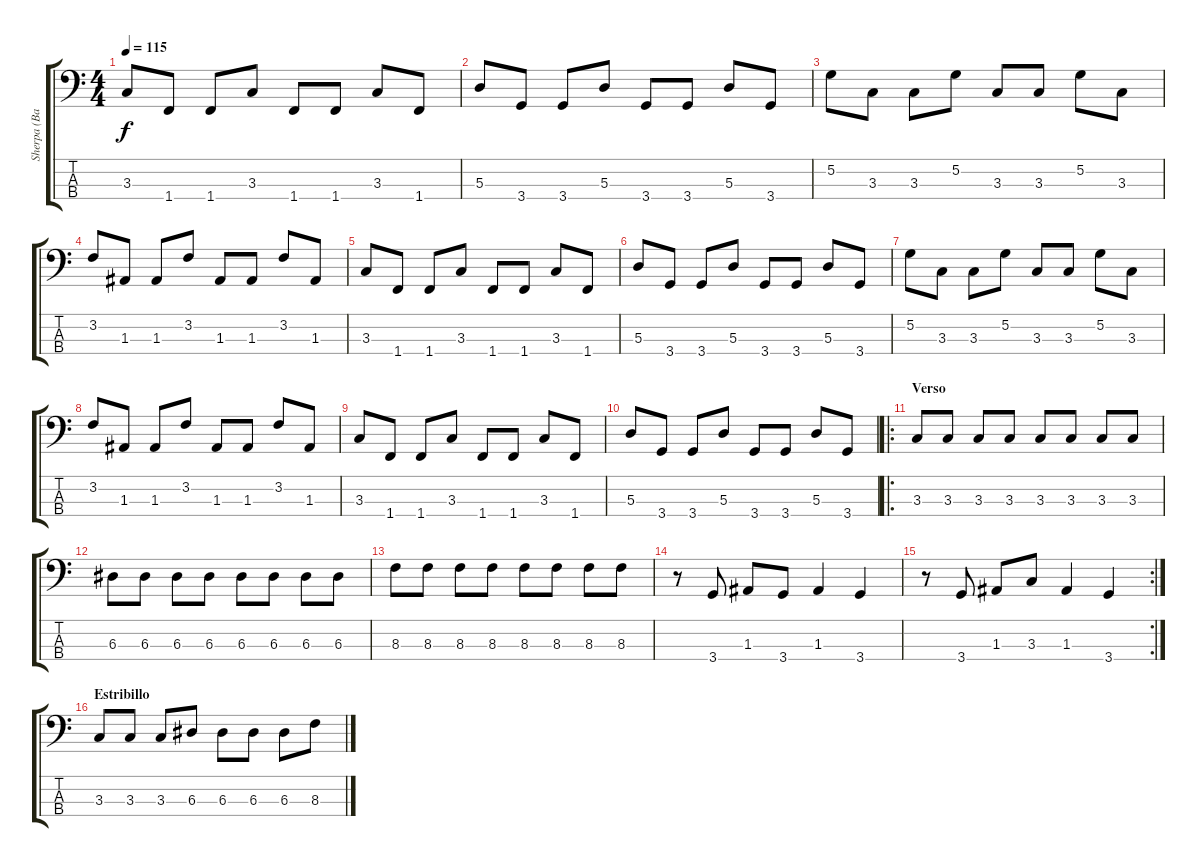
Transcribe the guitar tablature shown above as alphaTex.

\track ("Sherpa (Bajo)" "Sherpa (Ba") {instrument electricbasspick}
\staff {score tabs}
\tuning (G2 D2 A1 E1) {hide}
\ts (4 4)
\tempo 115
\clef f4
\ks c
3.3.8{dy f} 1.4.8 1.4.8 3.3.8 1.4.8 1.4.8 3.3.8 1.4.8 |
5.3.8 3.4.8 3.4.8 5.3.8 3.4.8 3.4.8 5.3.8 3.4.8 |
5.2.8 3.3.8 3.3.8 5.2.8 3.3.8 3.3.8 5.2.8 3.3.8 |
3.2.8 1.3.8 1.3.8 3.2.8 1.3.8 1.3.8 3.2.8 1.3.8 |
3.3.8 1.4.8 1.4.8 3.3.8 1.4.8 1.4.8 3.3.8 1.4.8 |
5.3.8 3.4.8 3.4.8 5.3.8 3.4.8 3.4.8 5.3.8 3.4.8 |
5.2.8 3.3.8 3.3.8 5.2.8 3.3.8 3.3.8 5.2.8 3.3.8 |
3.2.8 1.3.8 1.3.8 3.2.8 1.3.8 1.3.8 3.2.8 1.3.8 |
3.3.8 1.4.8 1.4.8 3.3.8 1.4.8 1.4.8 3.3.8 1.4.8 |
5.3.8 3.4.8 3.4.8 5.3.8 3.4.8 3.4.8 5.3.8 3.4.8 |
\ro
\section ("" "Verso")
3.3.8 3.3.8 3.3.8 3.3.8 3.3.8 3.3.8 3.3.8 3.3.8 |
6.3.8 6.3.8 6.3.8 6.3.8 6.3.8 6.3.8 6.3.8 6.3.8 |
8.3.8 8.3.8 8.3.8 8.3.8 8.3.8 8.3.8 8.3.8 8.3.8 |
r.8 3.4.8 1.3.8 3.4.8 1.3.4 3.4.4 |
\rc 2
r.8 3.4.8 1.3.8 3.3.8 1.3.4 3.4.4 |
\section ("" "Estribillo")
3.3.8 3.3.8 3.3.8 6.3.8 6.3.8 6.3.8 6.3.8 8.3.8
